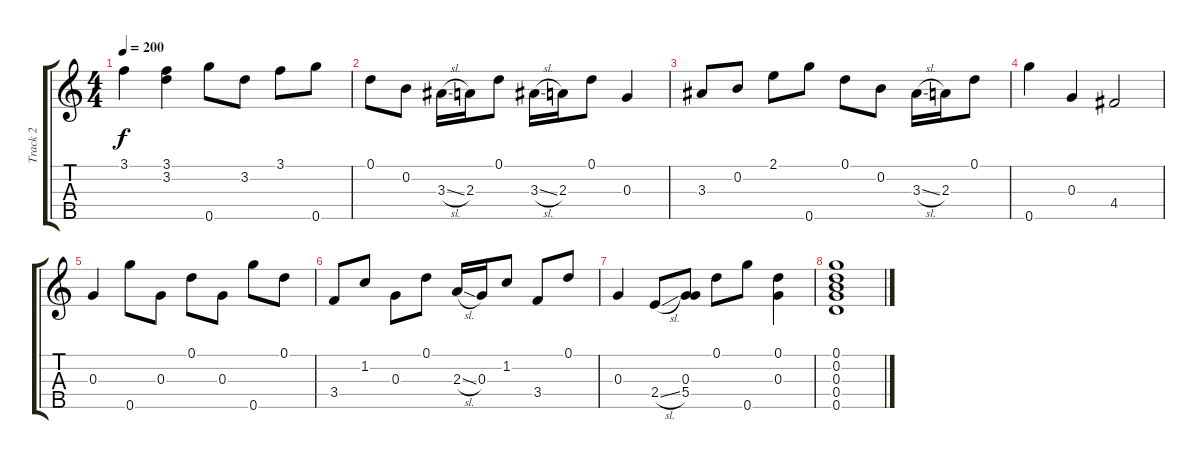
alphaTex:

\track ("Track 2" "Track 2") {instrument banjo}
\staff {score tabs}
\tuning (D4 B3 G3 D3 G4) {hide}
\displaytranspose 12
\ts (4 4)
\tempo 200
\clef g2
\ks c
3.1.4{dy f} (3.1 3.2).4 0.5.8 3.2.8 3.1.8 0.5.8 |
0.1.8 0.2.8 3.3{sl}.16 2.3.16 0.1.8 3.3{sl}.16 2.3.16 0.1.8 0.3.4 |
3.3.8 0.2.8 2.1.8 0.5.8 0.1.8 0.2.8 3.3{sl}.16 2.3.16 0.1.8 |
0.5.4 0.3.4 4.4.2 |
0.3.4 0.5.8 0.3.8 0.1.8 0.3.8 0.5.8 0.1.8 |
3.4.8 1.2.8 0.3.8 0.1.8 2.3{sl}.16 0.3.16 1.2.8 3.4.8 0.1.8 |
0.3.4 2.4{sl}.8 (0.3 5.4).8 0.1.8 0.5.8 (0.1 0.3).4 |
(0.1 0.2 0.3 0.4 0.5).1
